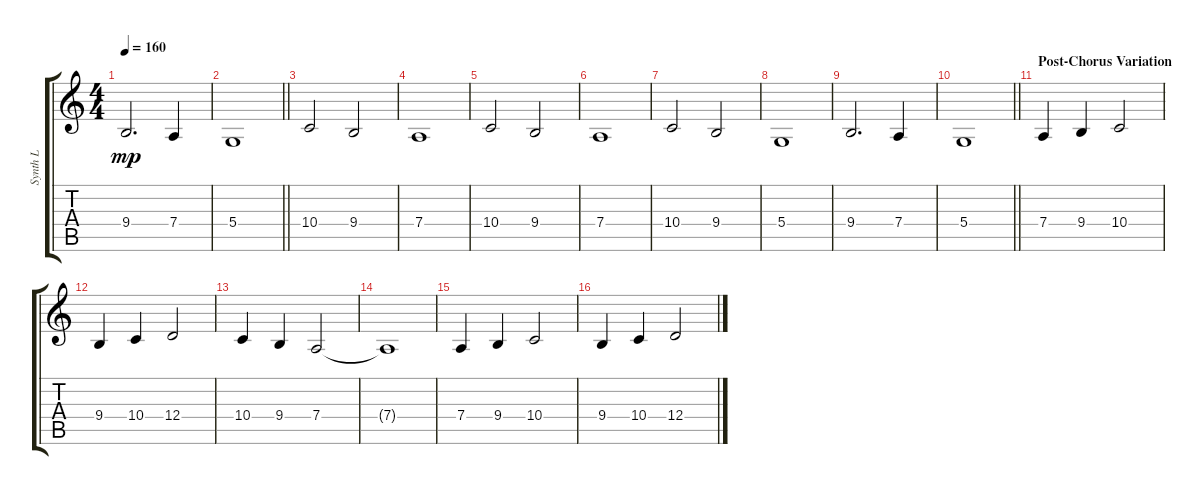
\track ("Synth L" "Synth L") {instrument lead2sawtooth}
\staff {score tabs}
\tuning (E4 B3 G3 D3 A2 E2) {hide}
\ts (4 4)
\tempo 160
\clef g2
\ks c
9.4.2{d dy mp} 7.4.4 |
\barLineRight lightlight
5.4.1 |
10.4.2 9.4.2 |
7.4.1 |
10.4.2 9.4.2 |
7.4.1 |
10.4.2 9.4.2 |
5.4.1 |
9.4.2{d} 7.4.4 |
\barLineRight lightlight
5.4.1 |
\section ("" "Post-Chorus Variation")
7.4.4 9.4.4 10.4.2 |
9.4.4 10.4.4 12.4.2 |
10.4.4 9.4.4 7.4.2 |
7.4{t}.1 |
7.4.4 9.4.4 10.4.2 |
9.4.4 10.4.4 12.4.2
